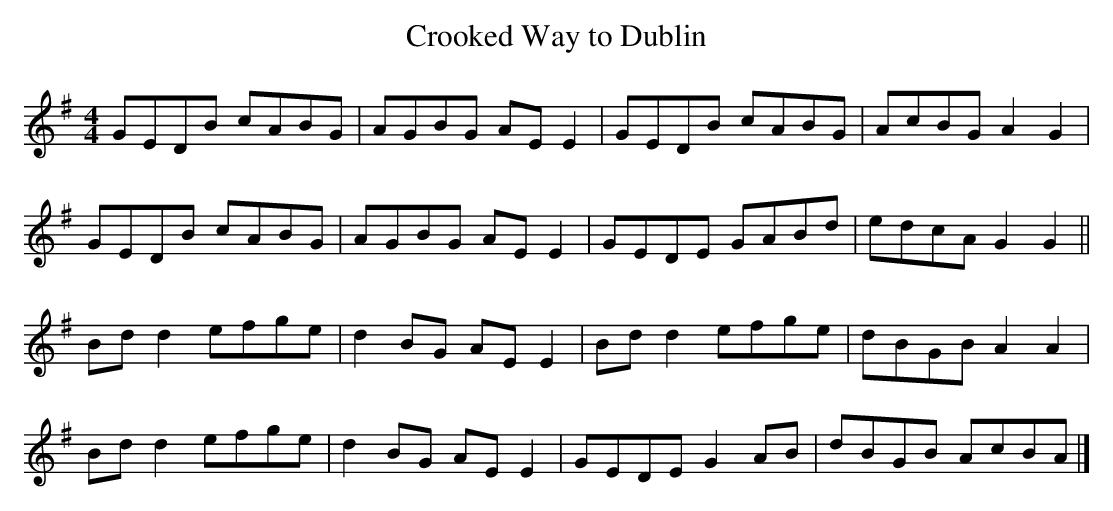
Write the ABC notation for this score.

X:1
T: Crooked Way to Dublin
L: 1/8
M: 4/4
K: G
GEDB cABG | AGBG AE E2 | GEDB cABG | AcBG A2 G2 |
GEDB cABG | AGBG AE E2 | GEDE GABd | edcA G2 G2 ||
Bd d2 efge | d2 BG AE E2 | Bd d2 efge | dBGB A2 A2 |
Bd d2 efge | d2 BG AE E2 | GEDE G2 AB | dBGB AcBA |]
